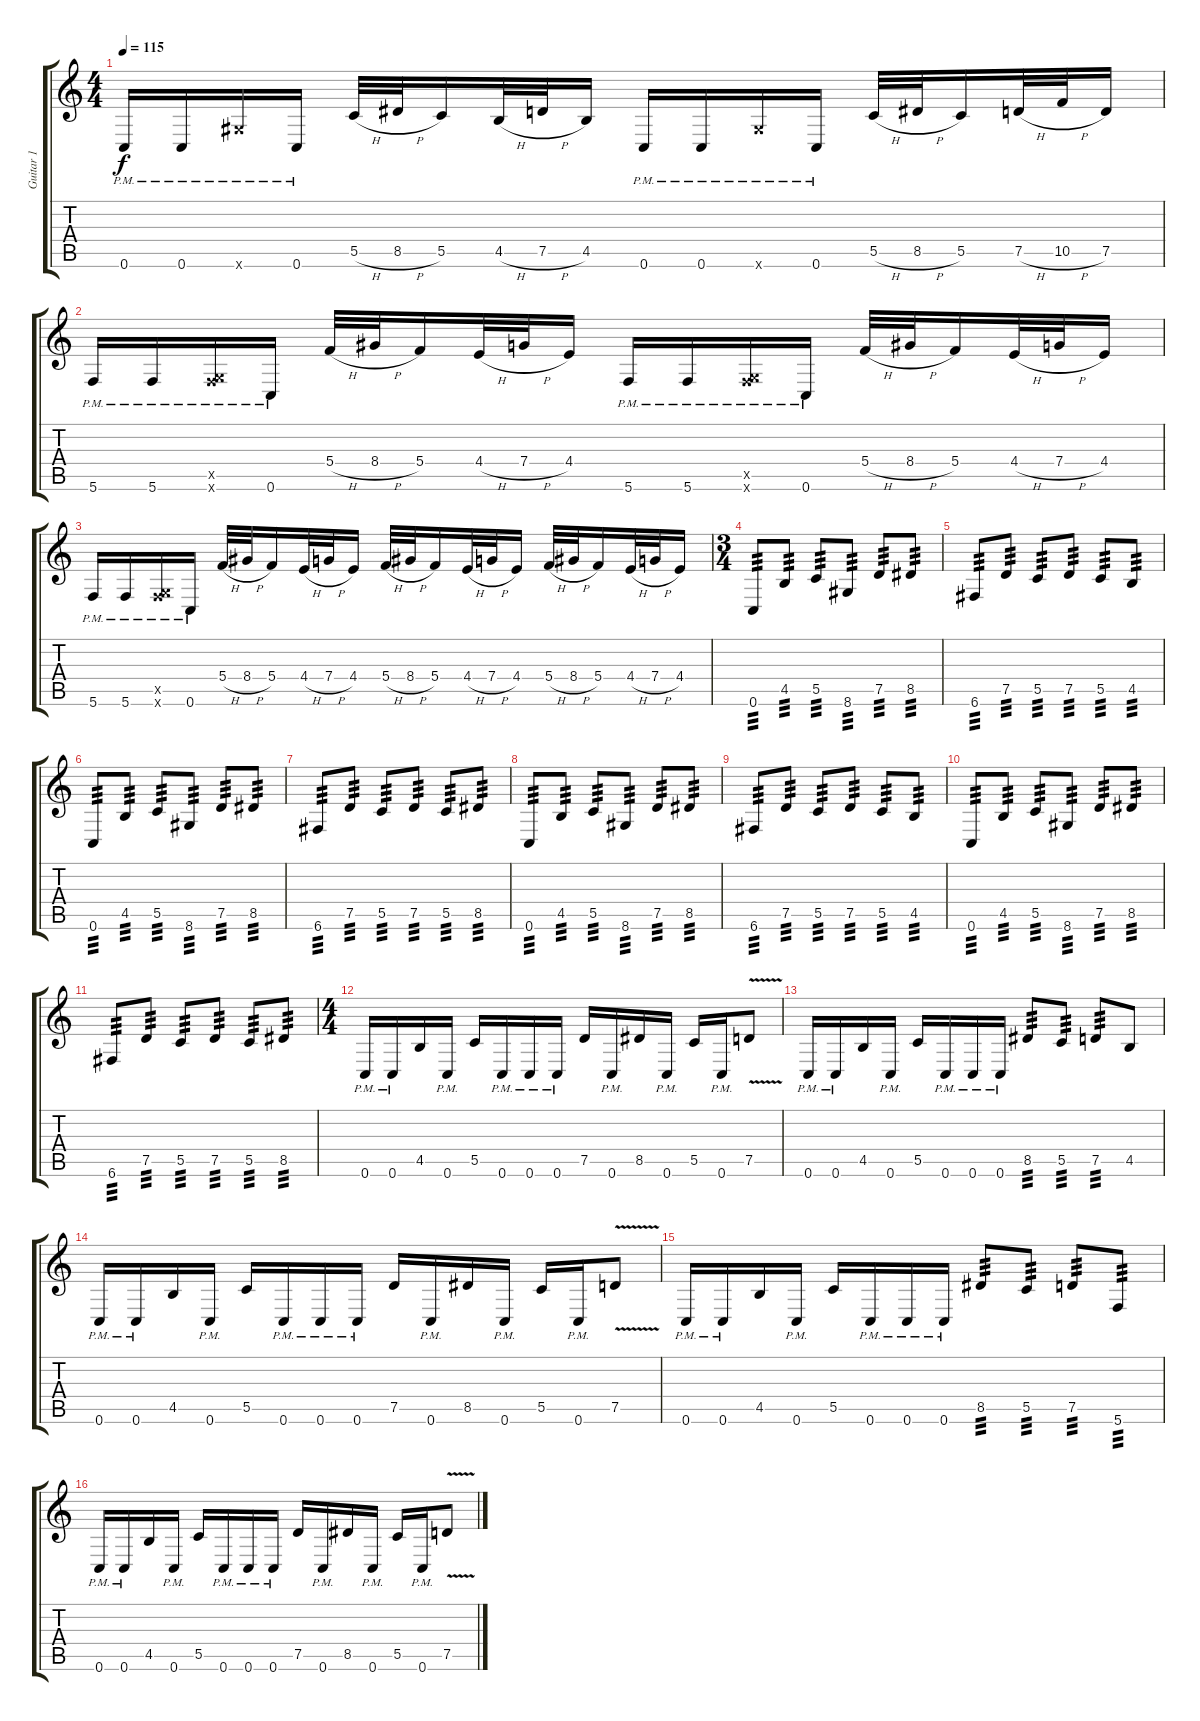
\track ("Guitar 1" "Guitar 1") {instrument distortionguitar}
\staff {score tabs}
\tuning (D4 A3 F3 C3 G2 C2) {hide}
\ts (4 4)
\tempo 115
\clef g2
\ks c
0.6{pm}.16{dy f} 0.6{pm}.16 8.6{pm x}.16 0.6{pm}.16 5.5{h}.32 8.5{h}.32 5.5.16 4.5{h}.32 7.5{h}.32 4.5.16 0.6{pm}.16 0.6{pm}.16 8.6{pm x}.16 0.6{pm}.16 5.5{h}.32 8.5{h}.32 5.5.16 7.5{h}.32 10.5{h}.32 7.5.16 |
5.6{pm}.16 5.6{pm}.16 (0.5{x} 5.6{pm x}).16 0.6{pm}.16 5.4{h}.32 8.4{h}.32 5.4.16 4.4{h}.32 7.4{h}.32 4.4.16 5.6{pm}.16 5.6{pm}.16 (0.5{x} 5.6{pm x}).16 0.6{pm}.16 5.4{h}.32 8.4{h}.32 5.4.16 4.4{h}.32 7.4{h}.32 4.4.16 |
5.6{pm}.16 5.6{pm}.16 (0.5{x} 5.6{pm x}).16 0.6{pm}.16 5.4{h}.32 8.4{h}.32 5.4.16 4.4{h}.32 7.4{h}.32 4.4.16 5.4{h}.32 8.4{h}.32 5.4.16 4.4{h}.32 7.4{h}.32 4.4.16 5.4{h}.32 8.4{h}.32 5.4.16 4.4{h}.32 7.4{h}.32 4.4.16 |
\ts (3 4)
0.6.8{tp 3} 4.5.8{tp 3} 5.5.8{tp 3} 8.6.8{tp 3} 7.5.8{tp 3} 8.5.8{tp 3} |
6.6.8{tp 3} 7.5.8{tp 3} 5.5.8{tp 3} 7.5.8{tp 3} 5.5.8{tp 3} 4.5.8{tp 3} |
0.6.8{tp 3} 4.5.8{tp 3} 5.5.8{tp 3} 8.6.8{tp 3} 7.5.8{tp 3} 8.5.8{tp 3} |
6.6.8{tp 3} 7.5.8{tp 3} 5.5.8{tp 3} 7.5.8{tp 3} 5.5.8{tp 3} 8.5.8{tp 3} |
0.6.8{tp 3} 4.5.8{tp 3} 5.5.8{tp 3} 8.6.8{tp 3} 7.5.8{tp 3} 8.5.8{tp 3} |
6.6.8{tp 3} 7.5.8{tp 3} 5.5.8{tp 3} 7.5.8{tp 3} 5.5.8{tp 3} 4.5.8{tp 3} |
0.6.8{tp 3} 4.5.8{tp 3} 5.5.8{tp 3} 8.6.8{tp 3} 7.5.8{tp 3} 8.5.8{tp 3} |
6.6.8{tp 3} 7.5.8{tp 3} 5.5.8{tp 3} 7.5.8{tp 3} 5.5.8{tp 3} 8.5.8{tp 3} |
\ts (4 4)
0.6{pm}.16 0.6{pm}.16 4.5.16 0.6{pm}.16 5.5.16 0.6{pm}.16 0.6{pm}.16 0.6{pm}.16 7.5.16 0.6{pm}.16 8.5.16 0.6{pm}.16 5.5.16 0.6{pm}.16 7.5{v}.8 |
0.6{pm}.16 0.6{pm}.16 4.5.16 0.6{pm}.16 5.5.16 0.6{pm}.16 0.6{pm}.16 0.6{pm}.16 8.5.8{tp 3} 5.5.8{tp 3} 7.5.8{tp 3} 4.5.8 |
0.6{pm}.16 0.6{pm}.16 4.5.16 0.6{pm}.16 5.5.16 0.6{pm}.16 0.6{pm}.16 0.6{pm}.16 7.5.16 0.6{pm}.16 8.5.16 0.6{pm}.16 5.5.16 0.6{pm}.16 7.5{v}.8 |
0.6{pm}.16 0.6{pm}.16 4.5.16 0.6{pm}.16 5.5.16 0.6{pm}.16 0.6{pm}.16 0.6{pm}.16 8.5.8{tp 3} 5.5.8{tp 3} 7.5.8{tp 3} 5.6.8{tp 3} |
0.6{pm}.16 0.6{pm}.16 4.5.16 0.6{pm}.16 5.5.16 0.6{pm}.16 0.6{pm}.16 0.6{pm}.16 7.5.16 0.6{pm}.16 8.5.16 0.6{pm}.16 5.5.16 0.6{pm}.16 7.5{v}.8
